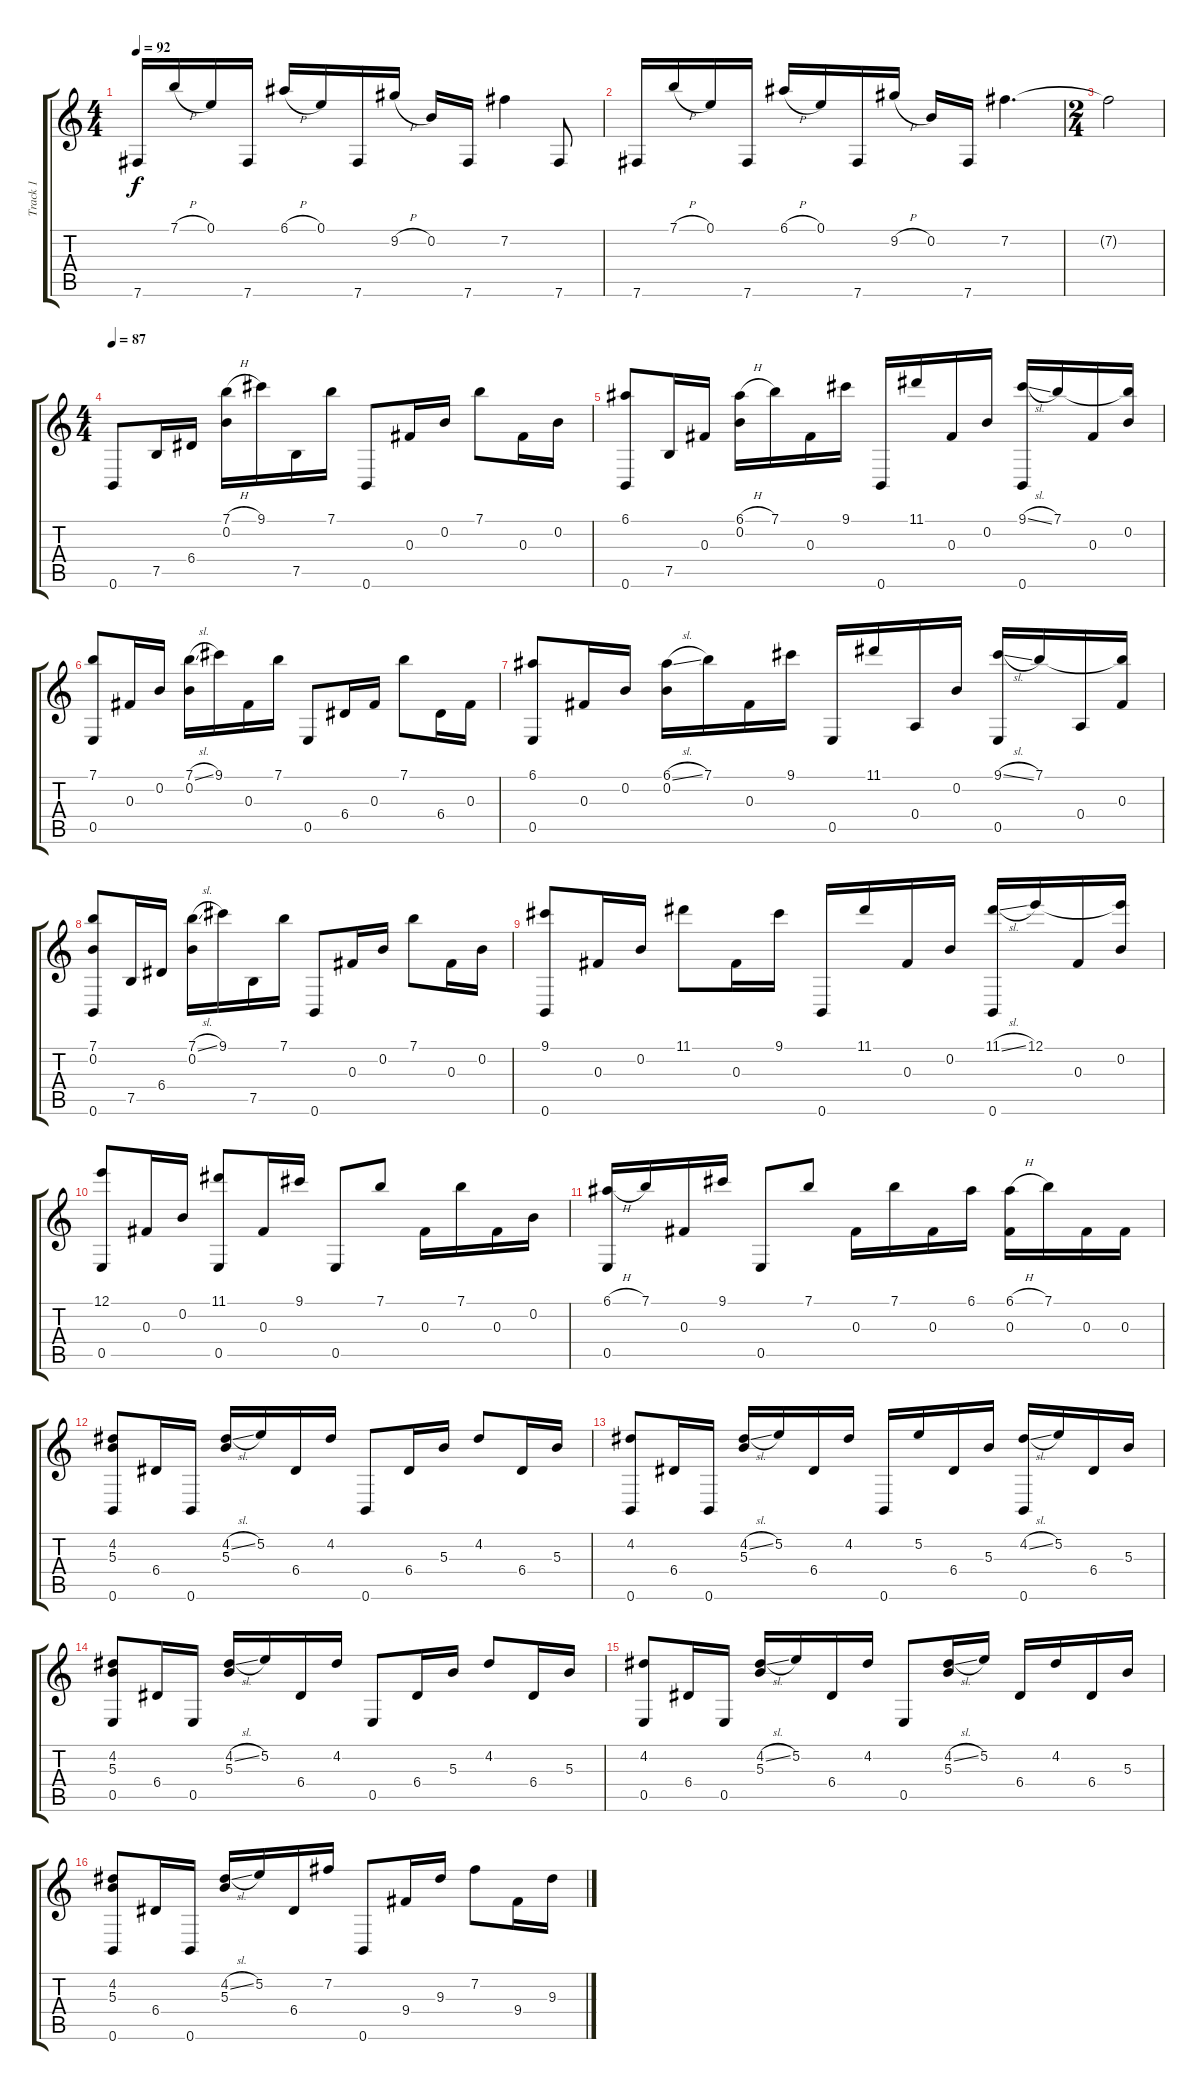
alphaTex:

\track ("Track 1" "Track 1") {instrument acousticguitarsteel}
\staff {score tabs}
\tuning (E4 B3 Gb3 A2 E2 B1) {hide}
\ts (4 4)
\tempo 92
\clef g2
\ks c
7.6.16{dy f} 7.1{h}.16 0.1.16 7.6.16 6.1{h}.16 0.1.16 7.6.16 9.2{h}.16 0.2.16 7.6.16 7.2.4 7.6.8 |
7.6.16 7.1{h}.16 0.1.16 7.6.16 6.1{h}.16 0.1.16 7.6.16 9.2{h}.16 0.2.16 7.6.16 7.2.4{d} |
\ts (2 4)
7.2{t}.2 |
\ts (4 4)
\tempo 87
0.6.8 7.5.16 6.4.16 (7.1{h} 0.2).16 9.1.16 7.5.16 7.1.16 0.6.8 0.3.16 0.2.16 7.1.8 0.3.16 0.2.16 |
(6.1 0.6).8 7.5.16 0.3.16 (6.1{h} 0.2).16 7.1.16 0.3.16 9.1.16 0.6.16 11.1.16 0.3.16 0.2.16 (9.1{sl} 0.6).16 7.1.16 0.3.16 (7.1{t} 0.2).16 |
(7.1 0.5).8 0.3.16 0.2.16 (7.1{sl} 0.2).16 9.1.16 0.3.16 7.1.16 0.5.8 6.4.16 0.3.16 7.1.8 6.4.16 0.3.16 |
(6.1 0.5).8 0.3.16 0.2.16 (6.1{sl} 0.2).16 7.1.16 0.3.16 9.1.16 0.5.16 11.1.16 0.4.16 0.2.16 (9.1{sl} 0.5).16 7.1.16 0.4.16 (7.1{t} 0.3).16 |
(7.1 0.2 0.6).8 7.5.16 6.4.16 (7.1{sl} 0.2).16 9.1.16 7.5.16 7.1.16 0.6.8 0.3.16 0.2.16 7.1.8 0.3.16 0.2.16 |
(9.1 0.6).8 0.3.16 0.2.16 11.1.8 0.3.16 9.1.16 0.6.16 11.1.16 0.3.16 0.2.16 (11.1{sl} 0.6).16 12.1.16 0.3.16 (12.1{t} 0.2).16 |
(12.1 0.5).8 0.3.16 0.2.16 (11.1 0.5).8 0.3.16 9.1.16 0.5.8 7.1.8 0.3.16 7.1.16 0.3.16 0.2.16 |
(6.1{h} 0.5).16 7.1.16 0.3.16 9.1.16 0.5.8 7.1.8 0.3.16 7.1.16 0.3.16 6.1.16 (6.1{h} 0.3).16 7.1.16 0.3.16 0.3.16 |
(4.2 5.3 0.6).8 6.4.16 0.6.16 (4.2{sl} 5.3).16 5.2.16 6.4.16 4.2.16 0.6.8 6.4.16 5.3.16 4.2.8 6.4.16 5.3.16 |
(4.2 0.6).8 6.4.16 0.6.16 (4.2{sl} 5.3).16 5.2.16 6.4.16 4.2.16 0.6.16 5.2.16 6.4.16 5.3.16 (4.2{sl} 0.6).16 5.2.16 6.4.16 5.3.16 |
(4.2 5.3 0.5).8 6.4.16 0.5.16 (4.2{sl} 5.3).16 5.2.16 6.4.16 4.2.16 0.5.8 6.4.16 5.3.16 4.2.8 6.4.16 5.3.16 |
(4.2 0.5).8 6.4.16 0.5.16 (4.2{sl} 5.3).16 5.2.16 6.4.16 4.2.16 0.5.8 (4.2{sl} 5.3).16 5.2.16 6.4.16 4.2.16 6.4.16 5.3.16 |
(4.2 5.3 0.6).8 6.4.16 0.6.16 (4.2{sl} 5.3).16 5.2.16 6.4.16 7.2.16 0.6.8 9.4.16 9.3.16 7.2.8 9.4.16 9.3.16
